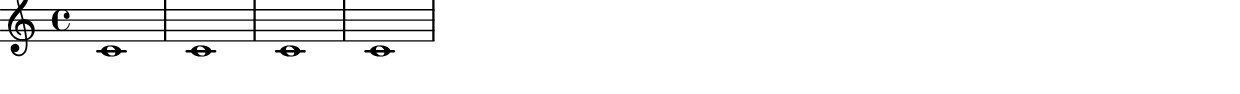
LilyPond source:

%% Generated by lilypond-book.py
%% Options: [exampleindent=10.16\mm,indent=0\mm,line-width=160\mm]
\include "lilypond-book-preamble.ly"


% ****************************************************************
% Start cut-&-pastable-section
% ****************************************************************



\paper {
  indent = 0\mm
  line-width = 160\mm
  % offset the left padding, also add 1mm as lilypond creates cropped
  % images with a little space on the right
  line-width = #(- line-width (* mm  3.000000) (* mm 1))
}

\layout {
  
}





% ****************************************************************
% ly snippet:
% ****************************************************************
\sourcefilename "/home/gub/gub/target/linux-x86/src/lilypond-git.sv.gnu.org--lilypond.git-release-unstable/input/regression/fret-diagrams-dots.ly"
\sourcefileline 0
\version "2.17.6"

\header {
  texidoc="
Dots indicating fingerings can be changed in location,
size, and coloring.

"
}

\layout { ragged-right = ##t }

<<
  \chords {
    c1 |
    c1 |
    c1 |
    c1
  }

  \new Voice {
    \textLengthOn

     %% C major for guitar,  verbose style
    c'1 ^\markup {
            \fret-diagram-verbose #'((mute 6)
                                     (place-fret 5 3 1)
                                     (place-fret 4 5 2)
                                     (place-fret 3 5 3)
                                     (place-fret 2 5 4)
                                     (place-fret 1 3 1)
                                     (barre 5 1 3))}

     %% C major for guitar, verbose style
    \override TextScript.fret-diagram-details.dot-radius = #0.3
    c' ^\markup {
            \fret-diagram-verbose #'((mute 6)
                                     (place-fret 5 3 1)
                                     (place-fret 4 5 2)
                                     (place-fret 3 5 3)
                                     (place-fret 2 5 4)
                                     (place-fret 1 3 1)
                                     (barre 5 1 3))}

     %% C major for guitar, verbose style
    \revert TextScript.fret-diagram-details.dot-radius
    \once \override TextScript.fret-diagram-details.dot-color = #'white
    c' ^\markup {
            \fret-diagram-verbose #'((mute 6)
                                     (place-fret 5 3 1)
                                     (place-fret 4 5 2)
                                     (place-fret 3 5 3)
                                     (place-fret 2 5 4)
                                     (place-fret 1 3 1)
                                     (barre 5 1 3))}

     %% C major for guitar,  verbose style
    \once \override TextScript.fret-diagram-details.dot-position = #0.5
    c'1 ^\markup {
            \fret-diagram-verbose #'((mute 6)
                                     (place-fret 5 3 1)
                                     (place-fret 4 5 2)
                                     (place-fret 3 5 3)
                                     (place-fret 2 5 4)
                                     (place-fret 1 3 1)
                                     (barre 5 1 3))}

 }
>>





% ****************************************************************
% end ly snippet
% ****************************************************************
